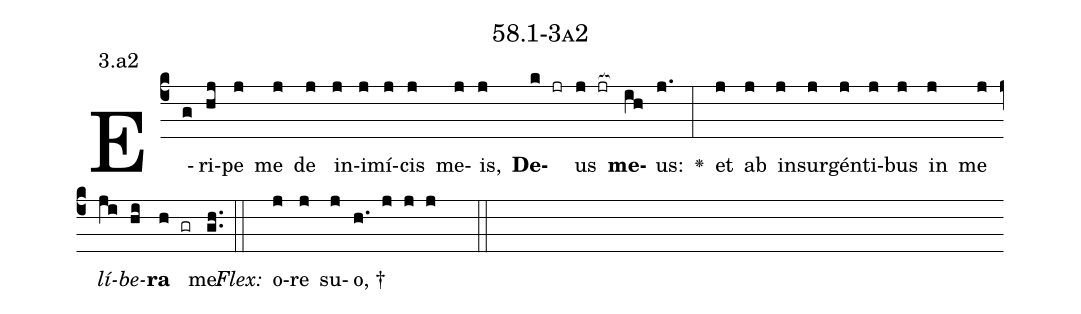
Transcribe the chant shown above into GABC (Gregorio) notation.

name: 58.1-3a2;
annotation: 3.a2;
%%
(c4)E(g)ri(hj)pe(j) me(j) de(j) in(j)i(j)mí(j)cis(j) me(j)is,(j) <b>De</b>(k jr)us(j jr[ocb:1{]) <b>me</b>(ih[ocb:0}])us:(j.) <v>\greheightstar</v>(:) et(j) ab(j) in(j)sur(j)gén(j)ti(j)bus(j) in(j) me(j) <i>lí</i>(ji)<i>be</i>(hi)<b>ra</b>(h gr) me.(gh..) (::)
<i>Flex:</i>()  o(j)re(j) su(j)o, †(h. j j j  ::)

%E(j) u(j) o(ji) u(hi) a(h) e.(gh..) (::)
